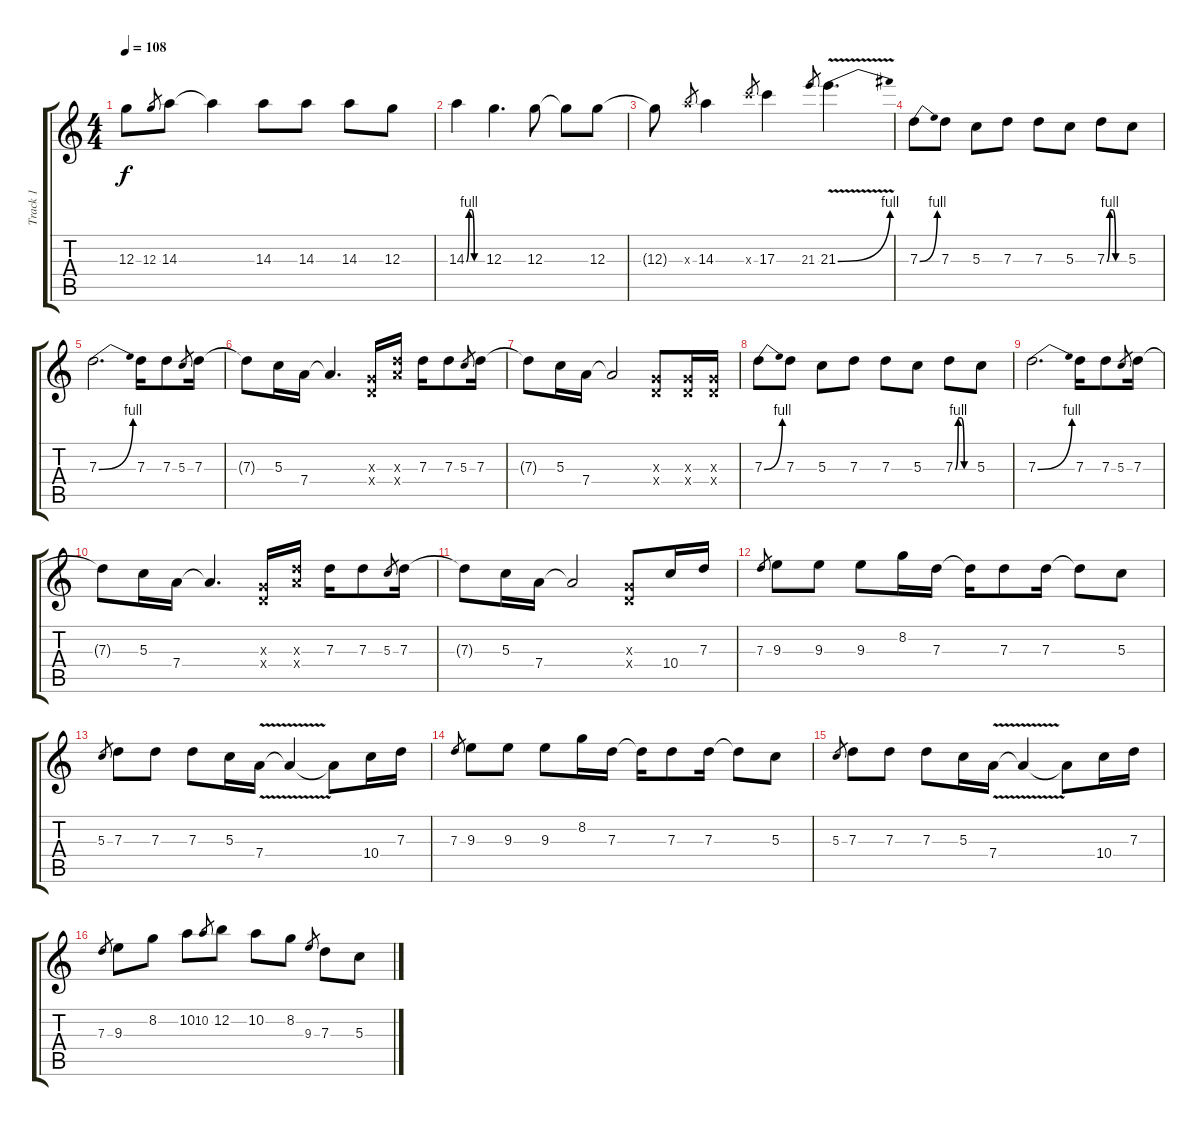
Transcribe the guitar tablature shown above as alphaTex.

\track ("Track 1" "Track 1") {instrument distortionguitar}
\staff {score tabs}
\tuning (E4 B3 G3 D3 A2 E2) {hide}
\ts (4 4)
\tempo 108
\clef g2
\ks c
12.3{t}.8{dy f} 12.3.8{gr} 14.3.8 14.3{t}.4 14.3.8 14.3.8 14.3.8 12.3.8 |
14.3{be (custom 0 0 10 4 20 4 30 0 60 0)}.4 12.3.4{d} 12.3.8 12.3{t}.8 12.3.8 |
12.3{t}.8 14.3{x}.8{gr} 14.3.4 17.3{x}.8{gr} 17.3.4 21.3.8{gr} 21.3{be (bend 0 0 60 4) v}.4{d} |
7.3{be (bend 0 0 60 4)}.8 7.3.8 5.3.8 7.3.8 7.3.8 5.3.8 7.3{be (custom 0 0 10 4 20 4 30 0 60 0)}.8 5.3.8 |
7.3{be (bend 0 0 60 4)}.2{d} 7.3.16 7.3.8 5.3.8{gr} 7.3.16 |
7.3{t}.8 5.3.16 7.4.16 7.4{t}.4{d} (0.3{x} 0.4{x}).16 (7.3{x} 7.4{x}).16 7.3.16 7.3.8 5.3.8{gr} 7.3.16 |
7.3{t}.8 5.3.16 7.4.16 7.4{t}.2 (0.3{x} 0.4{x}).8 (0.3{x} 0.4{x}).16 (0.3{x} 0.4{x}).16 |
7.3{be (bend 0 0 60 4)}.8 7.3.8 5.3.8 7.3.8 7.3.8 5.3.8 7.3{be (custom 0 0 10 4 20 4 30 0 60 0)}.8 5.3.8 |
7.3{be (bend 0 0 60 4)}.2{d} 7.3.16 7.3.8 5.3.8{gr} 7.3.16 |
7.3{t}.8 5.3.16 7.4.16 7.4{t}.4{d} (0.3{x} 0.4{x}).16 (7.3{x} 7.4{x}).16 7.3.16 7.3.8 5.3.8{gr} 7.3.16 |
7.3{t}.8 5.3.16 7.4.16 7.4{t}.2 (0.3{x} 0.4{x}).8 10.4.16 7.3.16 |
7.3.8{gr} 9.3.8 9.3.8 9.3.8 8.2.16 7.3.16 7.3{t}.16 7.3.8 7.3.16 7.3{t}.8 5.3.8 |
5.3.8{gr} 7.3.8 7.3.8 7.3.8 5.3.16 7.4{v}.16 7.4{t}.4 7.4{t}.8 10.4.16 7.3.16 |
7.3.8{gr} 9.3.8 9.3.8 9.3.8 8.2.16 7.3.16 7.3{t}.16 7.3.8 7.3.16 7.3{t}.8 5.3.8 |
5.3.8{gr} 7.3.8 7.3.8 7.3.8 5.3.16 7.4{v}.16 7.4{t}.4 7.4{t}.8 10.4.16 7.3.16 |
7.3.8{gr} 9.3.8 8.2.8 10.2.8 10.2.8{gr} 12.2.8 10.2.8 8.2.8 9.3.8{gr} 7.3.8 5.3.8
